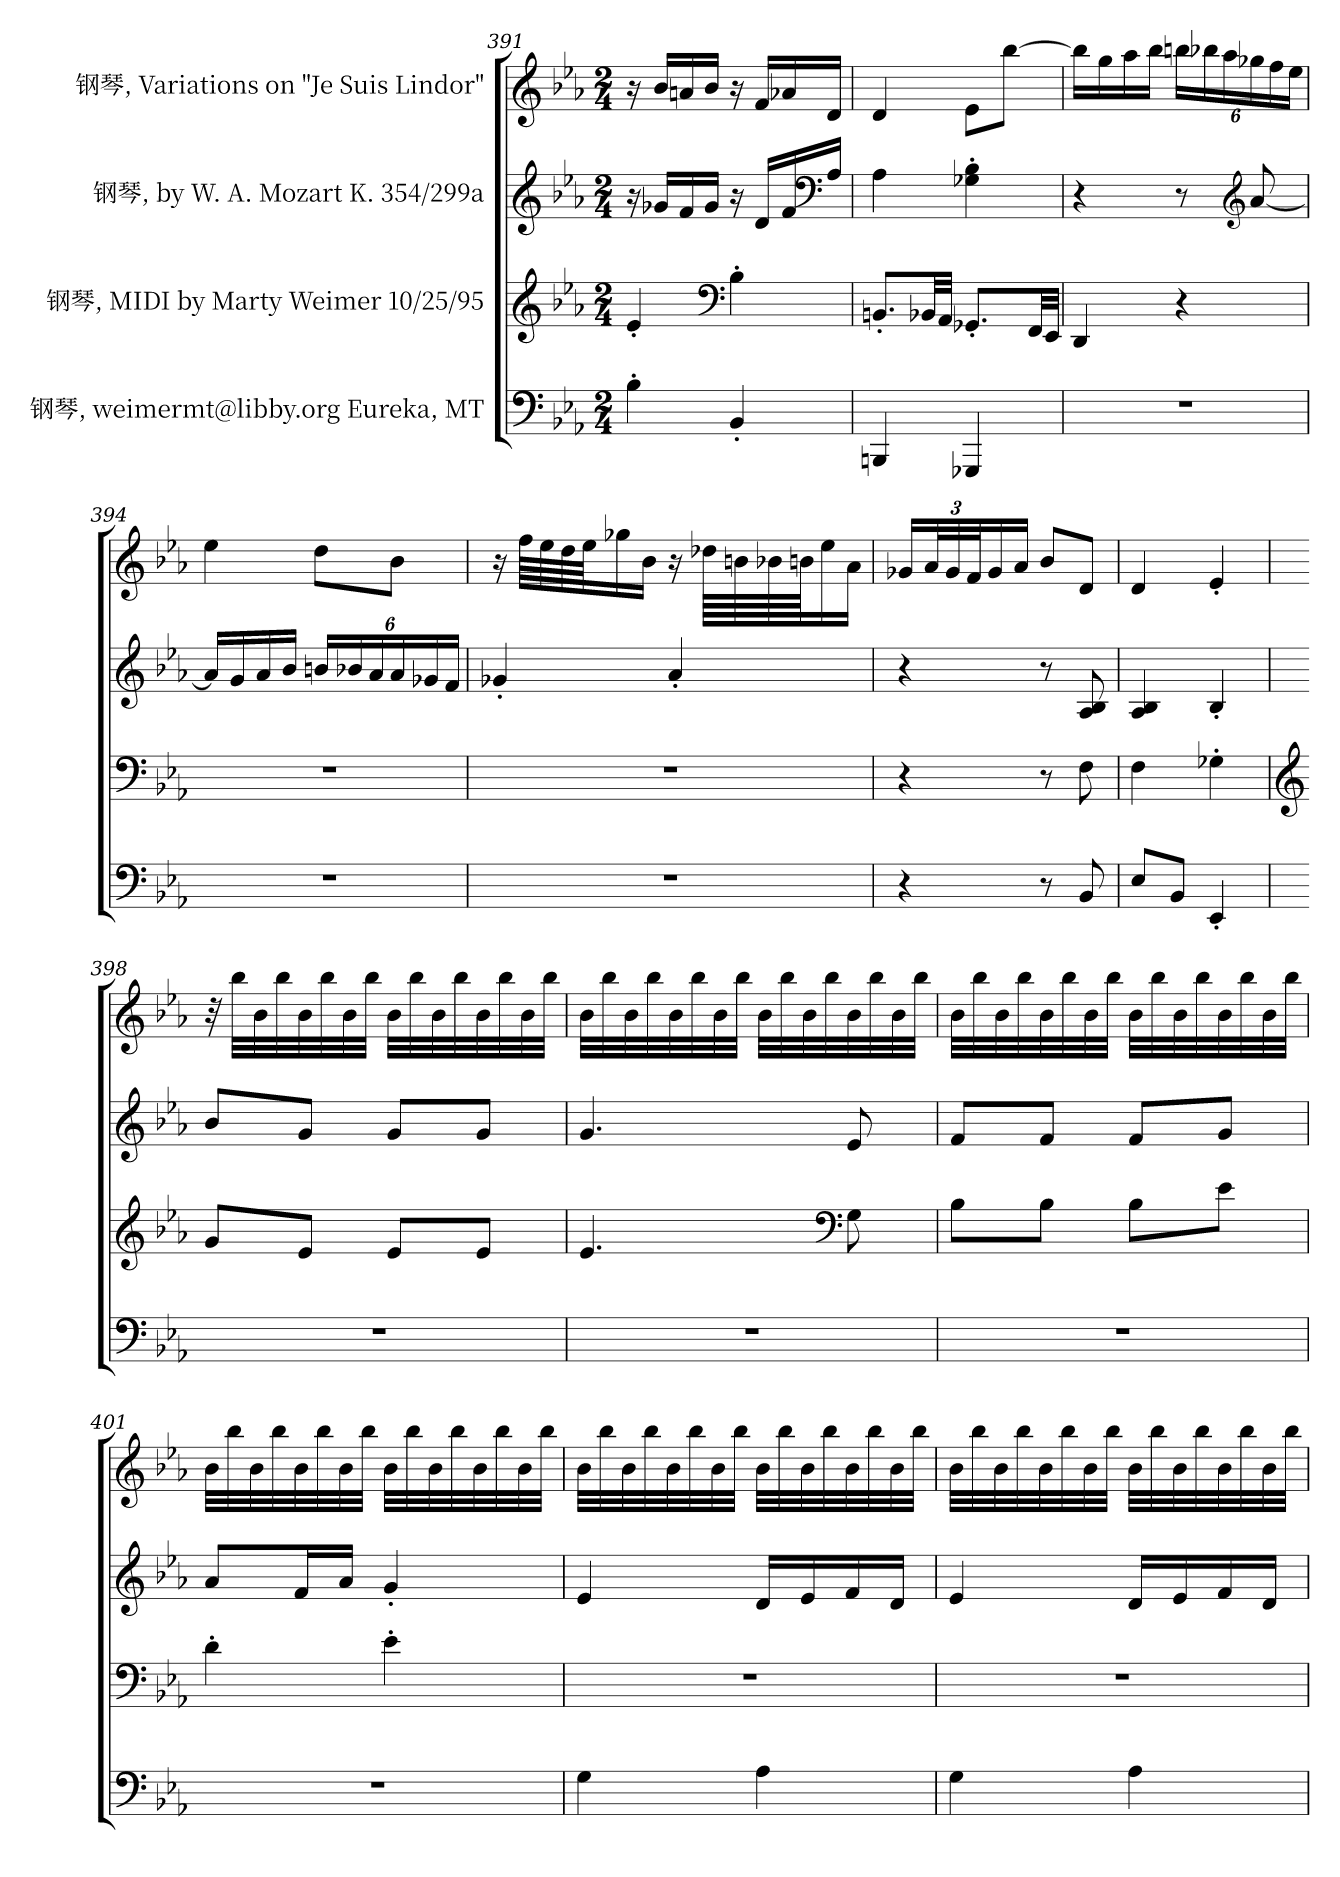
**kern	**kern	**kern	**kern
*part4	*part3	*part2	*part1
*staff4	*staff3	*staff2	*staff1
*I"钢琴, weimermt@libby.org  Eureka, MT	*I"钢琴, MIDI by Marty Weimer 10/25/95	*I"钢琴, by W. A. Mozart  K. 354/299a	*I"钢琴, Variations on &quot;Je Suis Lindor&quot;
!!LO:LB:g=z
*clefF4	*clefG2	*clefG2	*clefG2
*k[b-e-a-]	*k[b-e-a-]	*k[b-e-a-]	*k[b-e-a-]
*M2/4	*M2/4	*M2/4	*M2/4
=391	=391	=391	=391
4B-'\	4e-'/	16r	16r
.	.	16g-X/LL	16b-/LL
.	.	16f/	16an/
.	.	16g-/JJ	16b-/JJ
*	*clefF4	*	*
4BB-'/	4B-'\	16r	16r
.	.	16d/LL	16f/LL
.	.	16f/	16a-X/
*	*	*clefF4	*
.	.	16A-/JJ	16d/JJ
=392	=392	=392	=392
4BBBn/	8.BBn'/L	4A-\	4d/
.	32BB-X/LL	.	.
.	32AA-/JJJ	.	.
4GGG-X/	8.GG-X'/L	4G-X\' 4B-\'	8e-\L
.	.	.	[8bb-\J
.	32FF/LL	.	.
.	32EE-/JJJ	.	.
=393	=393	=393	=393
2r	4DD/	4r	16bb-\LL]
.	.	.	16gg\
.	.	.	16aa-\
.	.	.	16bb-\JJ
*	*	*	*Xbrackettup
.	4r	8r	24bbn\LL
.	.	.	24bb-X\
.	.	.	24aa-\
*	*	*clefG2	*
.	.	[8a-/	24gg-X\
.	.	.	24ff\
.	.	.	24ee-\JJ
!!LO:PB:g=z
=394	=394	=394	=394
2r	2r	16a-/LL]	4ee-\
.	.	16g/	.
.	.	16a-/	.
.	.	16b-/JJ	.
*	*	*Xbrackettup	*
.	.	24bn/LL	8dd\L
.	.	24b-X/	.
.	.	24a-/	.
.	.	24a-/	8b-\J
.	.	24g-X/	.
.	.	24f/JJ	.
=395	=395	=395	=395
2r	2r	4g-X'/	16r
.	.	.	64ff\LLLL
.	.	.	64ee-\
.	.	.	64dd\
.	.	.	64ee-\JJ
.	.	.	16gg-X\
.	.	.	16b-\JJ
.	.	4a-'/	16r
.	.	.	64dd-X\LLLL
.	.	.	64bn\
.	.	.	64b-X\
.	.	.	64bn\JJ
.	.	.	16ee-\
.	.	.	16a-\JJ
=396	=396	=396	=396
4r	4r	4r	16g-X/LL
.	.	.	48a-/L
.	.	.	48g-/
.	.	.	48f/J
.	.	.	16g-/
.	.	.	16a-/JJ
*	*	*	*MM52
8r	8r	8r	8b-/L
8BB-/	8F\	8A-/ 8B-/	8d/J
=397	=397	=397	=397
*	*	*	*MM48
8E-/L	4F\	4A-/ 4B-/	4d/
8BB-/J	.	.	.
*	*	*	*MM44
4EE-'/	4G-X'\	4B-'/	4e-'/
!!LO:LB:g=z
=398	=398	=398	=398
*	*clefG2	*	*
*	*	*	*MM72
2r	8g/L	8b-/L	32r
.	.	.	32bb-\LLL
.	.	.	32b-\
.	.	.	32bb-\
.	8e-/J	8g/J	32b-\
.	.	.	32bb-\
.	.	.	32b-\
.	.	.	32bb-\JJJ
.	8e-/L	8g/L	32b-\LLL
.	.	.	32bb-\
.	.	.	32b-\
.	.	.	32bb-\
.	8e-/J	8g/J	32b-\
.	.	.	32bb-\
.	.	.	32b-\
.	.	.	32bb-\JJJ
=399	=399	=399	=399
2r	4.e-/	4.g/	32b-\LLL
.	.	.	32bb-\
.	.	.	32b-\
.	.	.	32bb-\
.	.	.	32b-\
.	.	.	32bb-\
.	.	.	32b-\
.	.	.	32bb-\JJJ
.	.	.	32b-\LLL
.	.	.	32bb-\
.	.	.	32b-\
.	.	.	32bb-\
*	*clefF4	*	*
.	8G\	8e-/	32b-\
.	.	.	32bb-\
.	.	.	32b-\
.	.	.	32bb-\JJJ
!!LO:LB:g=z
=400	=400	=400	=400
2r	8B-\L	8f/L	32b-\LLL
.	.	.	32bb-\
.	.	.	32b-\
.	.	.	32bb-\
.	8B-\J	8f/J	32b-\
.	.	.	32bb-\
.	.	.	32b-\
.	.	.	32bb-\JJJ
.	8B-\L	8f/L	32b-\LLL
.	.	.	32bb-\
.	.	.	32b-\
.	.	.	32bb-\
.	8e-\J	8g/J	32b-\
.	.	.	32bb-\
.	.	.	32b-\
.	.	.	32bb-\JJJ
=401	=401	=401	=401
2r	4d'\	8a-/L	32b-\LLL
.	.	.	32bb-\
.	.	.	32b-\
.	.	.	32bb-\
.	.	16f/L	32b-\
.	.	.	32bb-\
.	.	16a-/JJ	32b-\
.	.	.	32bb-\JJJ
.	4e-'\	4g'/	32b-\LLL
.	.	.	32bb-\
.	.	.	32b-\
.	.	.	32bb-\
.	.	.	32b-\
.	.	.	32bb-\
.	.	.	32b-\
.	.	.	32bb-\JJJ
!!LO:PB:g=z
=402	=402	=402	=402
4G\	2r	4e-/	32b-\LLL
.	.	.	32bb-\
.	.	.	32b-\
.	.	.	32bb-\
.	.	.	32b-\
.	.	.	32bb-\
.	.	.	32b-\
.	.	.	32bb-\JJJ
4A-\	.	16d/LL	32b-\LLL
.	.	.	32bb-\
.	.	16e-/	32b-\
.	.	.	32bb-\
.	.	16f/	32b-\
.	.	.	32bb-\
.	.	16d/JJ	32b-\
.	.	.	32bb-\JJJ
=403	=403	=403	=403
4G\	2r	4e-/	32b-\LLL
.	.	.	32bb-\
.	.	.	32b-\
.	.	.	32bb-\
.	.	.	32b-\
.	.	.	32bb-\
.	.	.	32b-\
.	.	.	32bb-\JJJ
4A-\	.	16d/LL	32b-\LLL
.	.	.	32bb-\
.	.	16e-/	32b-\
.	.	.	32bb-\
.	.	16f/	32b-\
.	.	.	32bb-\
.	.	16d/JJ	32b-\
.	.	.	32bb-\JJJ
=	=	=	=
*-	*-	*-	*-
